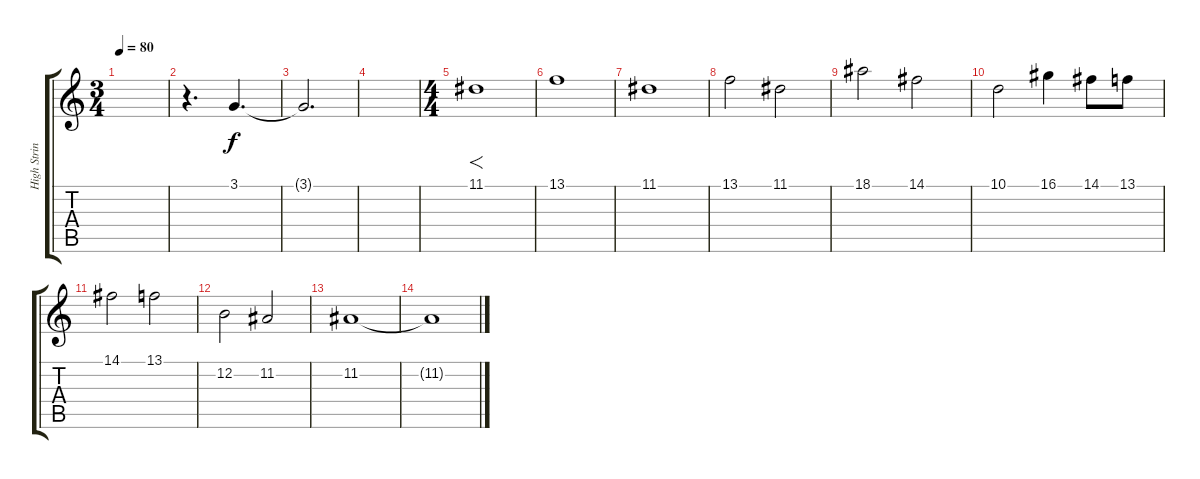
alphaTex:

\track ("High Strings" "High Strin") {instrument stringensemble1}
\staff {score tabs}
\tuning (E4 B3 G3 D3 A2 E2) {hide}
\ts (3 4)
\tempo 80
\clef g2
\ks c
|
r.4{d volume 13} 3.1.4{d} |
3.1{t}.2{d volume 0} |
|
\ts (4 4)
11.1.1{f volume 13} |
13.1.1 |
11.1.1 |
13.1.2 11.1.2 |
18.1.2 14.1.2 |
10.1.2 16.1.4 14.1.8 13.1.8 |
14.1.2 13.1.2 |
12.2.2 11.2.2 |
11.2.1{volume 0} |
11.2{t}.1
